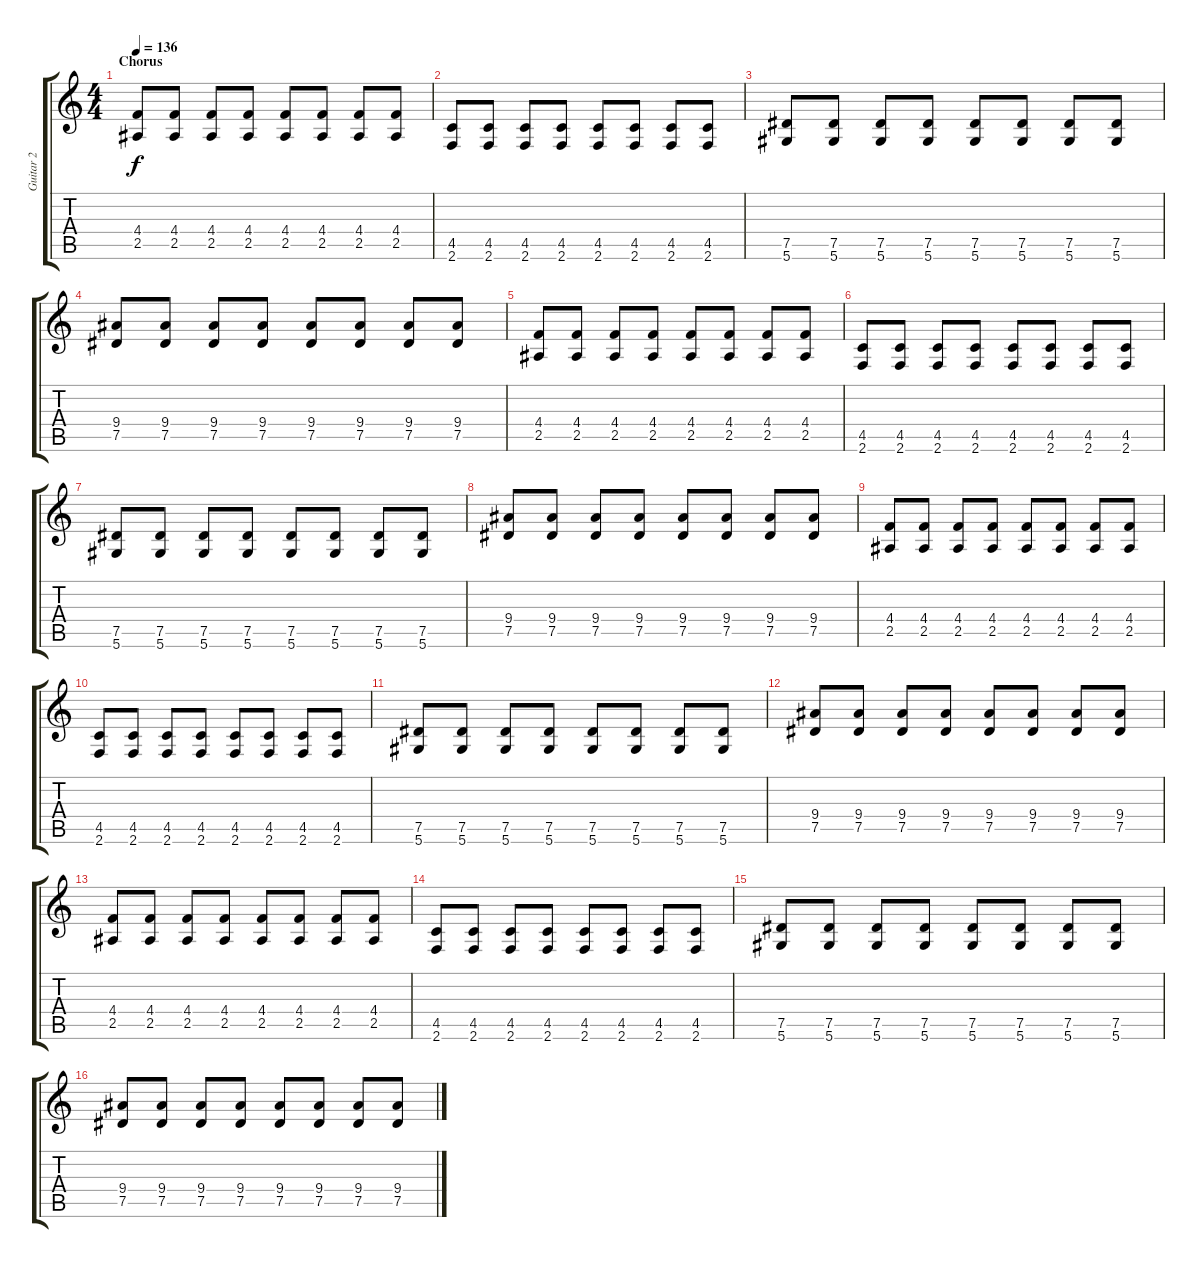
\track ("Guitar 2" "Guitar 2") {instrument distortionguitar}
\staff {score tabs}
\tuning (Eb4 Bb3 Gb3 Db3 Ab2 Eb2) {hide}
\ts (4 4)
\section ("" "Chorus")
\tempo 136
\clef g2
\ks c
(4.4 2.5).8{dy f} (4.4 2.5).8 (4.4 2.5).8 (4.4 2.5).8 (4.4 2.5).8 (4.4 2.5).8 (4.4 2.5).8 (4.4 2.5).8 |
(4.5 2.6).8 (4.5 2.6).8 (4.5 2.6).8 (4.5 2.6).8 (4.5 2.6).8 (4.5 2.6).8 (4.5 2.6).8 (4.5 2.6).8 |
(7.5 5.6).8 (7.5 5.6).8 (7.5 5.6).8 (7.5 5.6).8 (7.5 5.6).8 (7.5 5.6).8 (7.5 5.6).8 (7.5 5.6).8 |
(9.4 7.5).8 (9.4 7.5).8 (9.4 7.5).8 (9.4 7.5).8 (9.4 7.5).8 (9.4 7.5).8 (9.4 7.5).8 (9.4 7.5).8 |
(4.4 2.5).8 (4.4 2.5).8 (4.4 2.5).8 (4.4 2.5).8 (4.4 2.5).8 (4.4 2.5).8 (4.4 2.5).8 (4.4 2.5).8 |
(4.5 2.6).8 (4.5 2.6).8 (4.5 2.6).8 (4.5 2.6).8 (4.5 2.6).8 (4.5 2.6).8 (4.5 2.6).8 (4.5 2.6).8 |
(7.5 5.6).8 (7.5 5.6).8 (7.5 5.6).8 (7.5 5.6).8 (7.5 5.6).8 (7.5 5.6).8 (7.5 5.6).8 (7.5 5.6).8 |
(9.4 7.5).8 (9.4 7.5).8 (9.4 7.5).8 (9.4 7.5).8 (9.4 7.5).8 (9.4 7.5).8 (9.4 7.5).8 (9.4 7.5).8 |
(4.4 2.5).8 (4.4 2.5).8 (4.4 2.5).8 (4.4 2.5).8 (4.4 2.5).8 (4.4 2.5).8 (4.4 2.5).8 (4.4 2.5).8 |
(4.5 2.6).8 (4.5 2.6).8 (4.5 2.6).8 (4.5 2.6).8 (4.5 2.6).8 (4.5 2.6).8 (4.5 2.6).8 (4.5 2.6).8 |
(7.5 5.6).8 (7.5 5.6).8 (7.5 5.6).8 (7.5 5.6).8 (7.5 5.6).8 (7.5 5.6).8 (7.5 5.6).8 (7.5 5.6).8 |
(9.4 7.5).8 (9.4 7.5).8 (9.4 7.5).8 (9.4 7.5).8 (9.4 7.5).8 (9.4 7.5).8 (9.4 7.5).8 (9.4 7.5).8 |
(4.4 2.5).8 (4.4 2.5).8 (4.4 2.5).8 (4.4 2.5).8 (4.4 2.5).8 (4.4 2.5).8 (4.4 2.5).8 (4.4 2.5).8 |
(4.5 2.6).8 (4.5 2.6).8 (4.5 2.6).8 (4.5 2.6).8 (4.5 2.6).8 (4.5 2.6).8 (4.5 2.6).8 (4.5 2.6).8 |
(7.5 5.6).8 (7.5 5.6).8 (7.5 5.6).8 (7.5 5.6).8 (7.5 5.6).8 (7.5 5.6).8 (7.5 5.6).8 (7.5 5.6).8 |
(9.4 7.5).8 (9.4 7.5).8 (9.4 7.5).8 (9.4 7.5).8 (9.4 7.5).8 (9.4 7.5).8 (9.4 7.5).8 (9.4 7.5).8
